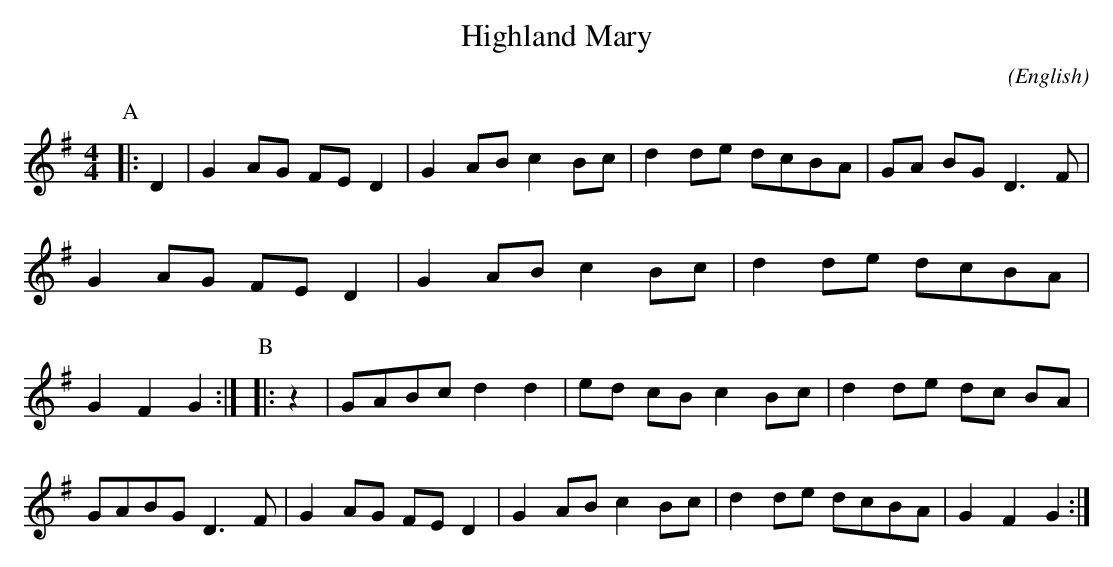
X:1
T:Highland Mary
M:4/4
C:
O:English
L:1/8
K:G
P:A
|:\
D2|G2 AG FE D2|G2 AB c2 Bc|d2 de dcBA|GA BG D3 \
F|G2 AG FE D2|G2 AB c2 Bc|d2 de dcBA|G2 F2 G2:|\
P:B
|:z2|GABc  d2 d2|ed cB c2 Bc|d2 de dc BA|GABG  D3 \
F|G2 AG FE D2|G2 AB c2 Bc|d2 de dcBA|G2 F2 G2:|
